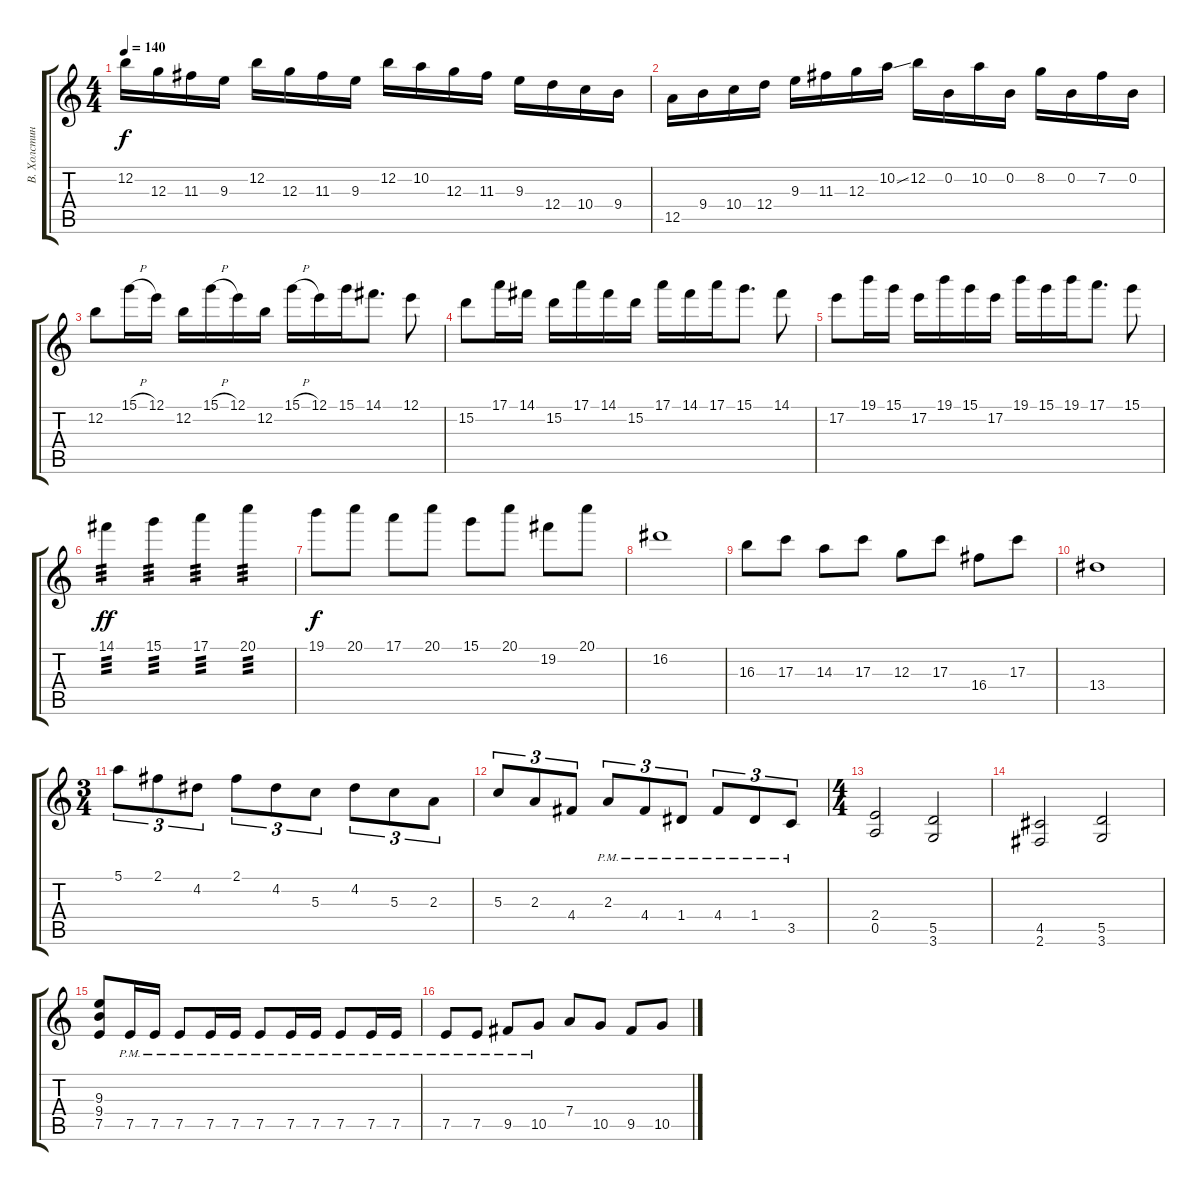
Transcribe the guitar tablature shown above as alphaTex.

\track ("В. Холстинин" "В. Холстин") {instrument distortionguitar}
\staff {score tabs}
\tuning (E4 B3 G3 D3 A2 E2) {hide}
\ts (4 4)
\tempo 140
\clef g2
\ks c
12.2.16{dy f} 12.3.16 11.3.16 9.3.16 12.2.16 12.3.16 11.3.16 9.3.16 12.2.16 10.2.16 12.3.16 11.3.16 9.3.16 12.4.16 10.4.16 9.4.16 |
12.5.16 9.4.16 10.4.16 12.4.16 9.3.16 11.3.16 12.3.16 10.2{ss}.16 12.2.16 0.2.16 10.2.16 0.2.16 8.2.16 0.2.16 7.2.16 0.2.16 |
12.2.8 15.1{h}.16 12.1.16 12.2.16 15.1{h}.16 12.1.16 12.2.16 15.1{h}.16 12.1.16 15.1.16 14.1.8{d} 12.1.8 |
15.2.8 17.1.16 14.1.16 15.2.16 17.1.16 14.1.16 15.2.16 17.1.16 14.1.16 17.1.16 15.1.8{d} 14.1.8 |
17.2.8 19.1.16 15.1.16 17.2.16 19.1.16 15.1.16 17.2.16 19.1.16 15.1.16 19.1.16 17.1.8{d} 15.1.8 |
14.1.4{tp 3 dy ff} 15.1.4{tp 3} 17.1.4{tp 3} 20.1.4{tp 3} |
19.1.8{dy f} 20.1.8 17.1.8 20.1.8 15.1.8 20.1.8 19.2.8 20.1.8 |
16.2.1 |
16.3.8 17.3.8 14.3.8 17.3.8 12.3.8 17.3.8 16.4.8 17.3.8 |
13.4.1 |
\ts (3 4)
5.1.8{tu (3 2)} 2.1.8{tu (3 2)} 4.2.8{tu (3 2)} 2.1.8{tu (3 2)} 4.2.8{tu (3 2)} 5.3.8{tu (3 2)} 4.2.8{tu (3 2)} 5.3.8{tu (3 2)} 2.3.8{tu (3 2)} |
5.3.8{tu (3 2)} 2.3.8{tu (3 2)} 4.4.8{tu (3 2)} 2.3{pm}.8{tu (3 2)} 4.4{pm}.8{tu (3 2)} 1.4{pm}.8{tu (3 2)} 4.4{pm}.8{tu (3 2)} 1.4{pm}.8{tu (3 2)} 3.5{pm}.8{tu (3 2)} |
\ts (4 4)
(2.4 0.5).2 (5.5 3.6).2 |
(4.5 2.6).2 (5.5 3.6).2 |
(9.3 9.4 7.5).8 7.5{pm}.16 7.5{pm}.16 7.5{pm}.8 7.5{pm}.16 7.5{pm}.16 7.5{pm}.8 7.5{pm}.16 7.5{pm}.16 7.5{pm}.8 7.5{pm}.16 7.5{pm}.16 |
7.5{pm}.8 7.5{pm}.8 9.5{pm}.8 10.5{pm}.8 7.4.8 10.5.8 9.5.8 10.5.8
